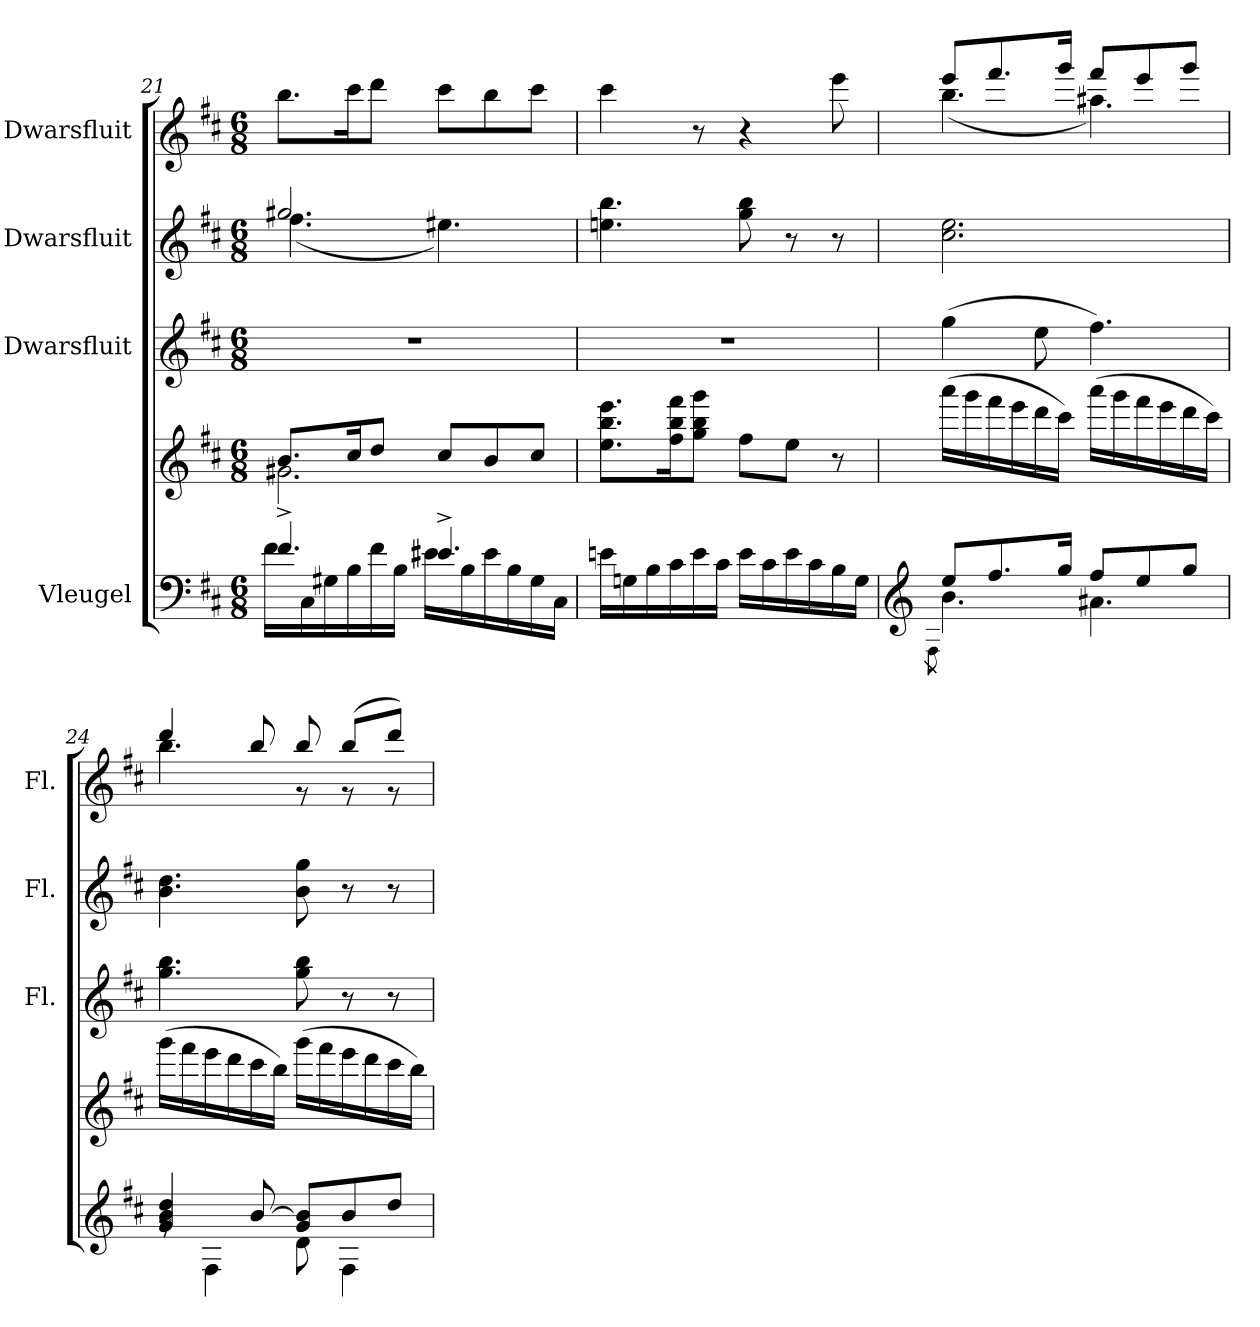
**kern	**kern	**kern	**kern	**kern
*part4	*part4	*part3	*part2	*part1
*staff5	*staff4	*staff3	*staff2	*staff1
*I"Vleugel	*	*I"Dwarsfluit	*I"Dwarsfluit	*I"Dwarsfluit
*	*	*I'Fl.	*I'Fl.	*I'Fl.
*clefF4	*clefG2	*clefG2	*clefG2	*clefG2
*k[f#c#]	*k[f#c#]	*k[f#c#]	*k[f#c#]	*k[f#c#]
*M6/8	*M6/8	*M6/8	*M6/8	*M6/8
=21	=21	=21	=21	=21
*^	*^	*	*^	*
4.f#^/	16f#\LL	8.b/L	2.g#X\	2.r	2.gg#X/	(4.ff#\	8.bb\L
.	16C#\	.	.	.	.	.	.
.	16G#X\	.	.	.	.	.	.
.	16B\	16cc#/K	.	.	.	.	16ccc#\K
.	16f#\	8dd/J	.	.	.	.	8ddd\J
.	16B\JJ	.	.	.	.	.	.
4.e#X^/	16e#\LL	8cc#/L	.	.	.	4.ee#X\)	8ccc#\L
.	16B\	.	.	.	.	.	.
.	16e#\	8b/	.	.	.	.	8bb\
.	16B\	.	.	.	.	.	.
.	16G#\	8cc#/J	.	.	.	.	8ccc#\J
.	16C#\JJ	.	.	.	.	.	.
*v	*v	*	*	*	*v	*v	*
*	*v	*v	*	*	*
!!LO:PB:g=z
=22	=22	=22	=22	=22
16en\LL	8.ee\ 8.bb\ 8.eee\L	2.r	4.een\ 4.bb\	4ccc#\
16Gn\	.	.	.	.
16B\	.	.	.	.
16c#\	16ff#\ 16bb\ 16fff#\K	.	.	.
16e\	8gg\ 8bb\ 8ggg\J	.	.	8r
16c#\JJ	.	.	.	.
16e\LL	8ff#\L	.	8gg\ 8bb\	4r
16c#\	.	.	.	.
16e\	8ee\J	.	8r	.
16c#\	.	.	.	.
16B\	8r	.	8r	8eee\
16G\JJ	.	.	.	.
=23	=23	=23	=23	=23
*clefG2	*	*	*	*
*^	*	*	*	*
.	8qF#\	.	.	.	.
*	*	*	*	*	*^
8ee/L	4.b\	(16aaa\LL	(4gg\	2.cc#\ 2.ee\	8eee/L	(4.bb\
.	.	16ggg\	.	.	.	.
8.ff#/	.	16fff#\	.	.	8.fff#/	.
.	.	16eee\	.	.	.	.
.	.	16ddd\	8ee\	.	.	.
16gg/Jk	.	16ccc#\JJ)	.	.	16ggg/Jk	.
8ff#/L	4.a#X\	(16aaa\LL	4.ff#\)	.	8fff#/L	4.aa#X\)
.	.	16ggg\	.	.	.	.
8ee/	.	16fff#\	.	.	8eee/	.
.	.	16eee\	.	.	.	.
8gg/J	.	16ddd\	.	.	8ggg/J	.
.	.	16ccc#\JJ)	.	.	.	.
=24	=24	=24	=24	=24	=24	=24
4g/ 4b/ 4dd/	8rg	(16ggg\LL	4.gg\ 4.bb\	4.b\ 4.dd\	4ddd/	4.bb\
.	.	16fff#\	.	.	.	.
.	4F#\	16eee\	.	.	.	.
.	.	16ddd\	.	.	.	.
[8b/	.	16ccc#\	.	.	8bb/	.
.	.	16bb\JJ)	.	.	.	.
8g/ 8b/]L	8d\	(16ggg\LL	8gg\ 8bb\	8b\ 8gg\	8rg	8bb/
.	.	16fff#\	.	.	.	.
8b/	4F#\	16eee\	8r	8r	(8bb/L	8r
.	.	16ddd\	.	.	.	.
8dd/J	.	16ccc#\	8r	8r	8ddd/J)	8r
.	.	16bb\JJ)	.	.	.	.
*v	*v	*	*	*	*v	*v
=	=	=	=	=
*-	*-	*-	*-	*-
